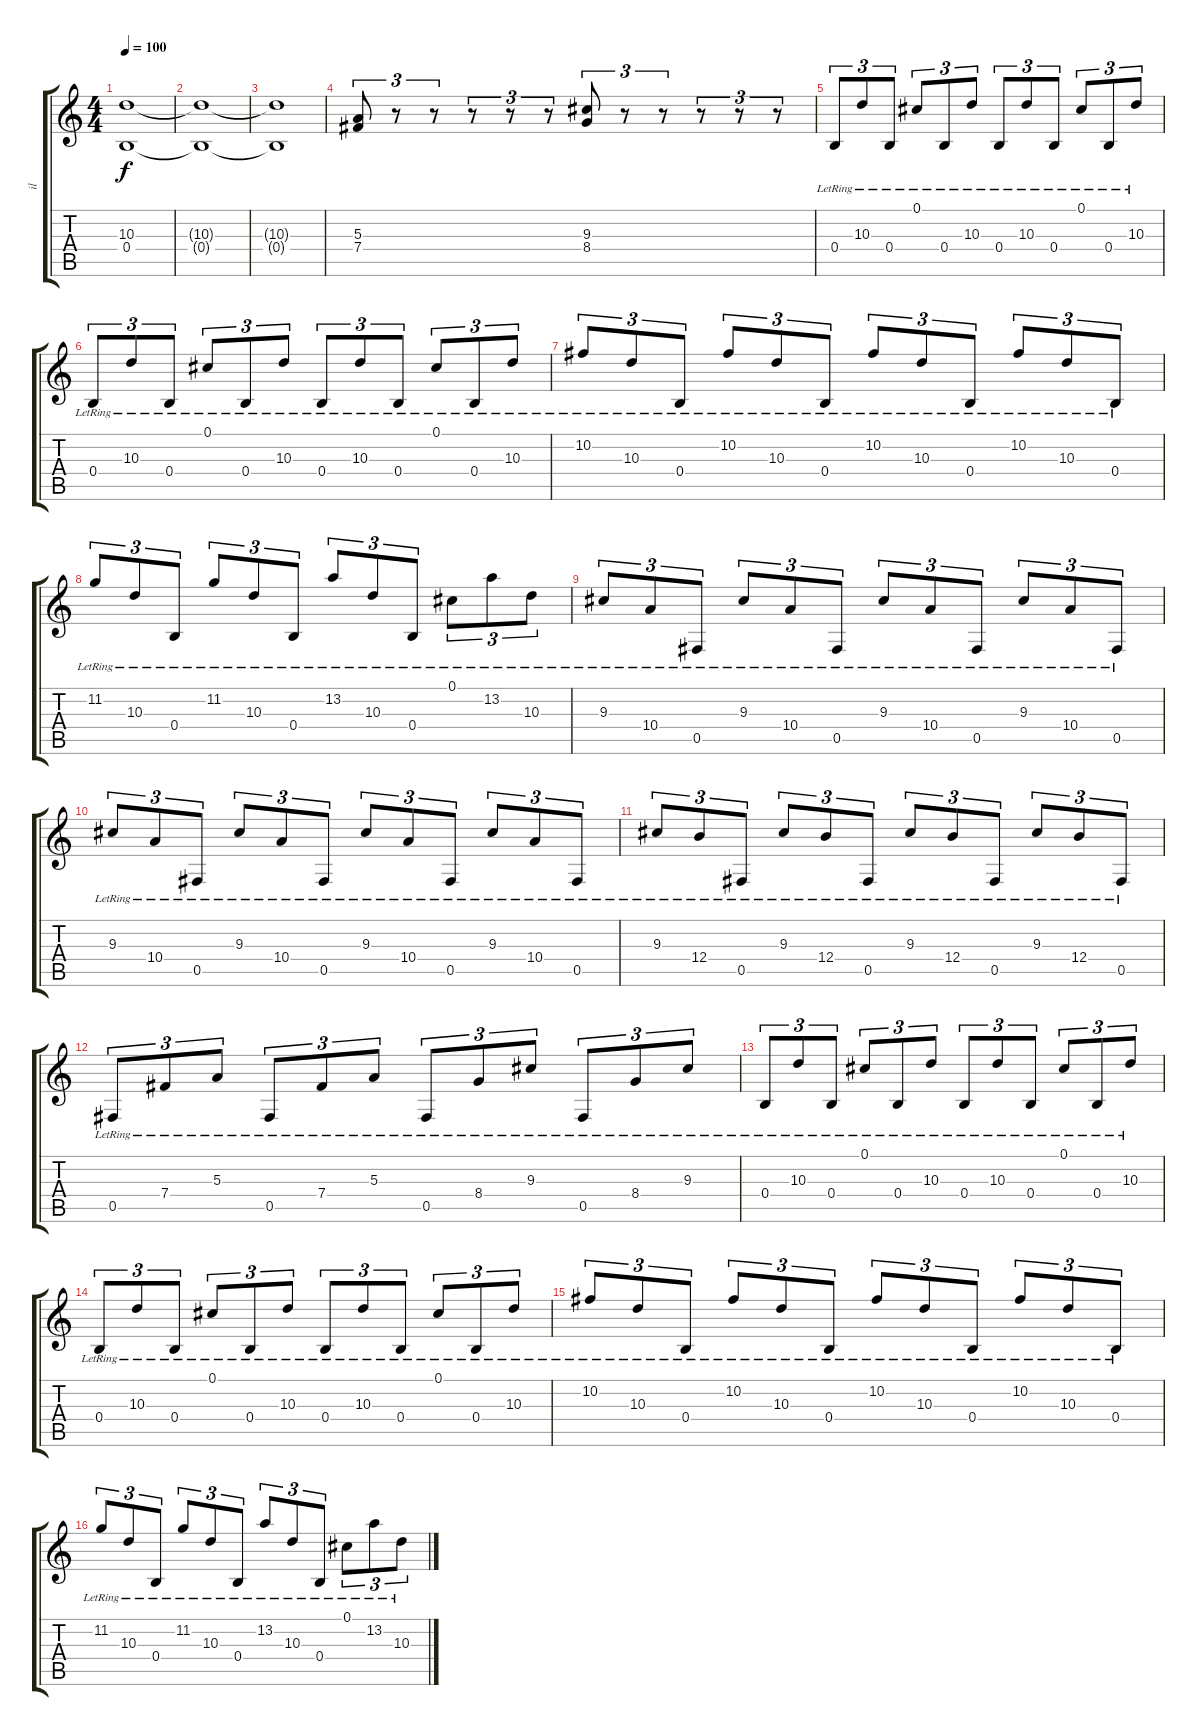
\track ("il" "il") {instrument distortionguitar}
\staff {score tabs}
\tuning (Db4 Ab3 E3 B2 Gb2 Db2) {hide}
\ts (4 4)
\tempo 100
\clef g2
\ks c
(10.3 0.4).1{dy f} |
(10.3{t} 0.4{t}).1 |
(10.3{t} 0.4{t}).1 |
(5.3 7.4).8{tu (3 2) instrument electricguitarjazz} r.8{tu (3 2)} r.8{tu (3 2)} r.8{tu (3 2)} r.8{tu (3 2)} r.8{tu (3 2)} (9.3 8.4).8{tu (3 2)} r.8{tu (3 2)} r.8{tu (3 2)} r.8{tu (3 2)} r.8{tu (3 2)} r.8{tu (3 2)} |
0.4{lr}.8{tu (3 2)} 10.3{lr}.8{tu (3 2)} 0.4{lr}.8{tu (3 2)} 0.1{lr}.8{tu (3 2)} 0.4{lr}.8{tu (3 2)} 10.3{lr}.8{tu (3 2)} 0.4{lr}.8{tu (3 2)} 10.3{lr}.8{tu (3 2)} 0.4{lr}.8{tu (3 2)} 0.1{lr}.8{tu (3 2)} 0.4{lr}.8{tu (3 2)} 10.3{lr}.8{tu (3 2)} |
0.4{lr}.8{tu (3 2)} 10.3{lr}.8{tu (3 2)} 0.4{lr}.8{tu (3 2)} 0.1{lr}.8{tu (3 2)} 0.4{lr}.8{tu (3 2)} 10.3{lr}.8{tu (3 2)} 0.4{lr}.8{tu (3 2)} 10.3{lr}.8{tu (3 2)} 0.4{lr}.8{tu (3 2)} 0.1{lr}.8{tu (3 2)} 0.4{lr}.8{tu (3 2)} 10.3{lr}.8{tu (3 2)} |
10.2{lr}.8{tu (3 2)} 10.3{lr}.8{tu (3 2)} 0.4{lr}.8{tu (3 2)} 10.2{lr}.8{tu (3 2)} 10.3{lr}.8{tu (3 2)} 0.4{lr}.8{tu (3 2)} 10.2{lr}.8{tu (3 2)} 10.3{lr}.8{tu (3 2)} 0.4{lr}.8{tu (3 2)} 10.2{lr}.8{tu (3 2)} 10.3{lr}.8{tu (3 2)} 0.4{lr}.8{tu (3 2)} |
11.2{lr}.8{tu (3 2)} 10.3{lr}.8{tu (3 2)} 0.4{lr}.8{tu (3 2)} 11.2{lr}.8{tu (3 2)} 10.3{lr}.8{tu (3 2)} 0.4{lr}.8{tu (3 2)} 13.2{lr}.8{tu (3 2)} 10.3{lr}.8{tu (3 2)} 0.4{lr}.8{tu (3 2)} 0.1{lr}.8{tu (3 2)} 13.2{lr}.8{tu (3 2)} 10.3{lr}.8{tu (3 2)} |
9.3{lr}.8{tu (3 2)} 10.4{lr}.8{tu (3 2)} 0.5{lr}.8{tu (3 2)} 9.3{lr}.8{tu (3 2)} 10.4{lr}.8{tu (3 2)} 0.5{lr}.8{tu (3 2)} 9.3{lr}.8{tu (3 2)} 10.4{lr}.8{tu (3 2)} 0.5{lr}.8{tu (3 2)} 9.3{lr}.8{tu (3 2)} 10.4{lr}.8{tu (3 2)} 0.5{lr}.8{tu (3 2)} |
9.3{lr}.8{tu (3 2)} 10.4{lr}.8{tu (3 2)} 0.5{lr}.8{tu (3 2)} 9.3{lr}.8{tu (3 2)} 10.4{lr}.8{tu (3 2)} 0.5{lr}.8{tu (3 2)} 9.3{lr}.8{tu (3 2)} 10.4{lr}.8{tu (3 2)} 0.5{lr}.8{tu (3 2)} 9.3{lr}.8{tu (3 2)} 10.4{lr}.8{tu (3 2)} 0.5{lr}.8{tu (3 2)} |
9.3{lr}.8{tu (3 2)} 12.4{lr}.8{tu (3 2)} 0.5{lr}.8{tu (3 2)} 9.3{lr}.8{tu (3 2)} 12.4{lr}.8{tu (3 2)} 0.5{lr}.8{tu (3 2)} 9.3{lr}.8{tu (3 2)} 12.4{lr}.8{tu (3 2)} 0.5{lr}.8{tu (3 2)} 9.3{lr}.8{tu (3 2)} 12.4{lr}.8{tu (3 2)} 0.5{lr}.8{tu (3 2)} |
0.5{lr}.8{tu (3 2)} 7.4{lr}.8{tu (3 2)} 5.3{lr}.8{tu (3 2)} 0.5{lr}.8{tu (3 2)} 7.4{lr}.8{tu (3 2)} 5.3{lr}.8{tu (3 2)} 0.5{lr}.8{tu (3 2)} 8.4{lr}.8{tu (3 2)} 9.3{lr}.8{tu (3 2)} 0.5{lr}.8{tu (3 2)} 8.4{lr}.8{tu (3 2)} 9.3{lr}.8{tu (3 2)} |
0.4{lr}.8{tu (3 2)} 10.3{lr}.8{tu (3 2)} 0.4{lr}.8{tu (3 2)} 0.1{lr}.8{tu (3 2)} 0.4{lr}.8{tu (3 2)} 10.3{lr}.8{tu (3 2)} 0.4{lr}.8{tu (3 2)} 10.3{lr}.8{tu (3 2)} 0.4{lr}.8{tu (3 2)} 0.1{lr}.8{tu (3 2)} 0.4{lr}.8{tu (3 2)} 10.3{lr}.8{tu (3 2)} |
0.4{lr}.8{tu (3 2)} 10.3{lr}.8{tu (3 2)} 0.4{lr}.8{tu (3 2)} 0.1{lr}.8{tu (3 2)} 0.4{lr}.8{tu (3 2)} 10.3{lr}.8{tu (3 2)} 0.4{lr}.8{tu (3 2)} 10.3{lr}.8{tu (3 2)} 0.4{lr}.8{tu (3 2)} 0.1{lr}.8{tu (3 2)} 0.4{lr}.8{tu (3 2)} 10.3{lr}.8{tu (3 2)} |
10.2{lr}.8{tu (3 2)} 10.3{lr}.8{tu (3 2)} 0.4{lr}.8{tu (3 2)} 10.2{lr}.8{tu (3 2)} 10.3{lr}.8{tu (3 2)} 0.4{lr}.8{tu (3 2)} 10.2{lr}.8{tu (3 2)} 10.3{lr}.8{tu (3 2)} 0.4{lr}.8{tu (3 2)} 10.2{lr}.8{tu (3 2)} 10.3{lr}.8{tu (3 2)} 0.4{lr}.8{tu (3 2)} |
11.2{lr}.8{tu (3 2)} 10.3{lr}.8{tu (3 2)} 0.4{lr}.8{tu (3 2)} 11.2{lr}.8{tu (3 2)} 10.3{lr}.8{tu (3 2)} 0.4{lr}.8{tu (3 2)} 13.2{lr}.8{tu (3 2)} 10.3{lr}.8{tu (3 2)} 0.4{lr}.8{tu (3 2)} 0.1{lr}.8{tu (3 2)} 13.2{lr}.8{tu (3 2)} 10.3{lr}.8{tu (3 2)}
